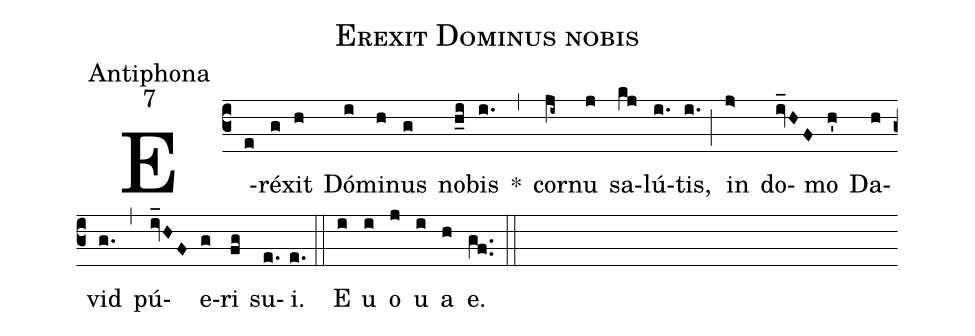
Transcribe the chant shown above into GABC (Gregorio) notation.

name:Erexit Dominus nobis;
office-part:Antiphona;
mode:7;
%%
(c3) E(e)ré(g)xit(h) Dó(i)mi(h)nus(g) no(h_i)bis(i.) *(,) cor(ji~)nu(j) sa(kj)lú(i.)tis,(i.) (;) in(j>) do(iv_HF)mo(h') Da(h)vid(g.) (,) pú(iv_HF)e(g)ri(fg) su(e.)i.(e.) (::) E(i) u(i) o(j) u(i) a(h) e.(gf..) (::)
